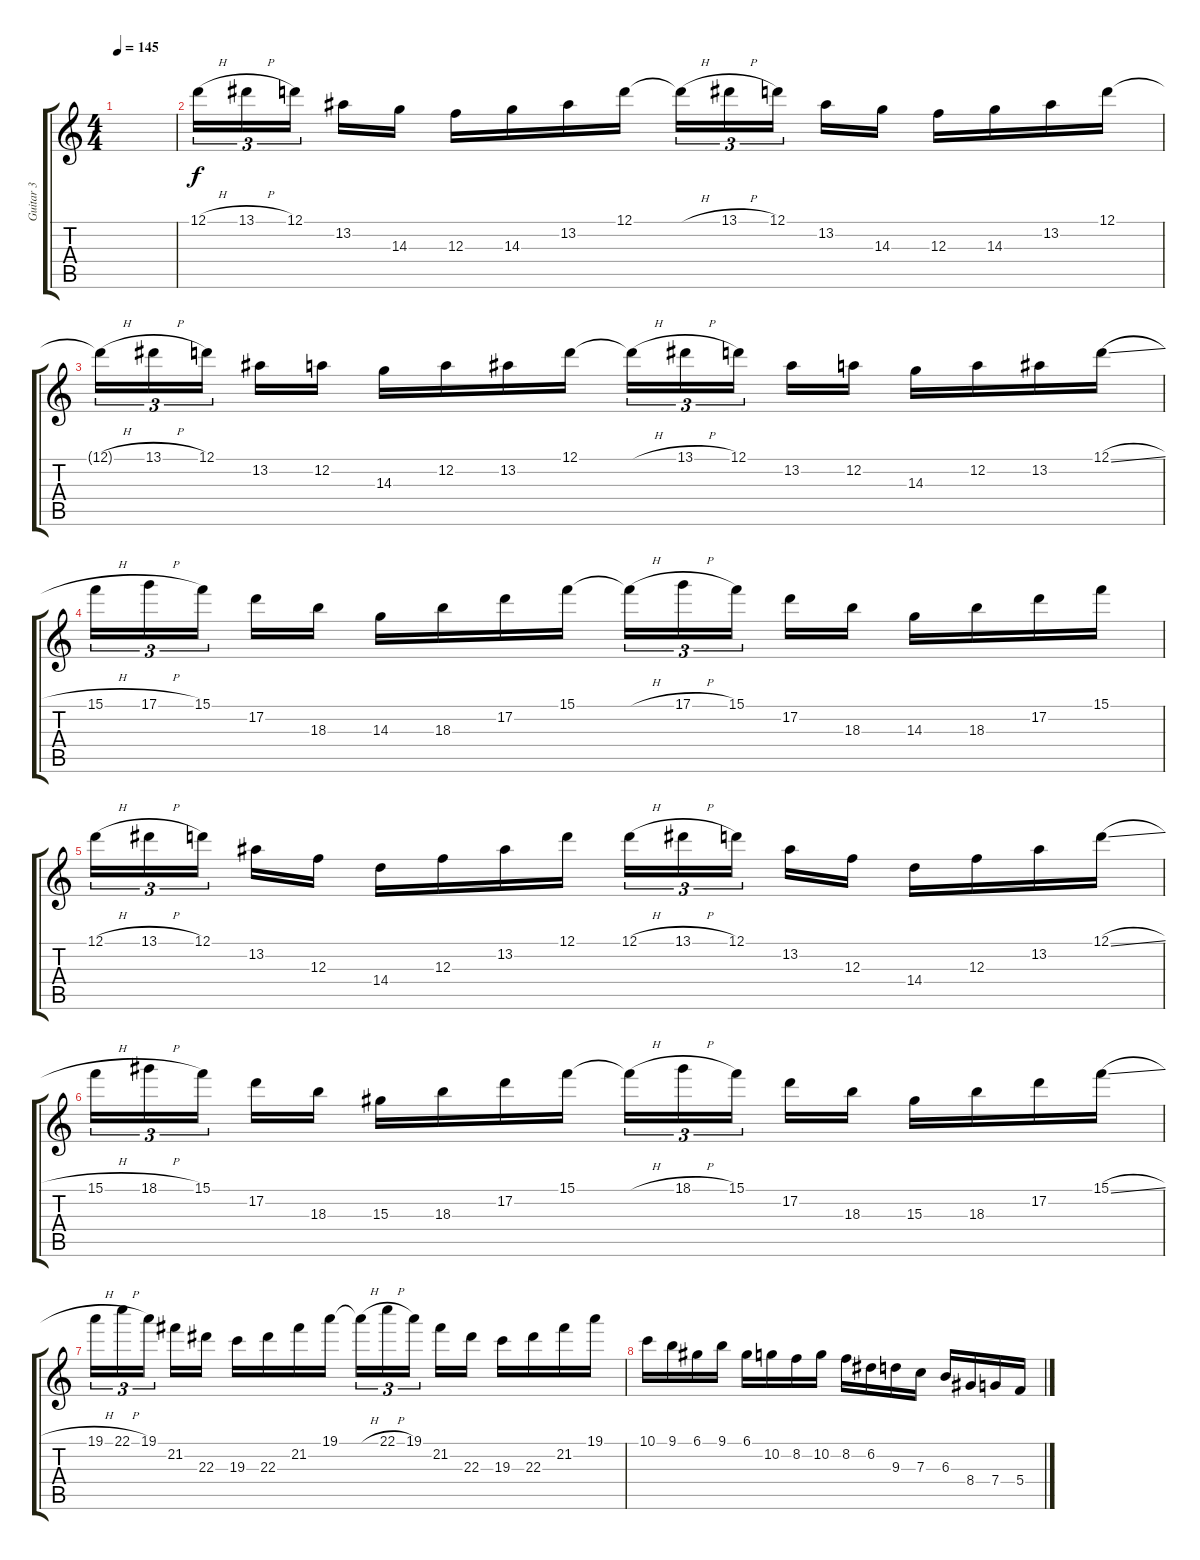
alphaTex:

\track ("Guitar 3" "Guitar 3") {instrument distortionguitar}
\staff {score tabs}
\tuning (D4 A3 F3 C3 G2 D2) {hide}
\ts (4 4)
\tempo 145
\clef g2
\ks c
|
12.1{h}.16{tu (3 2)} 13.1{h}.16{tu (3 2)} 12.1.16{tu (3 2) beam splitsecondary} 13.2.16 14.3.16 12.3.16 14.3.16 13.2.16 12.1.16 12.1{h t}.16{tu (3 2)} 13.1{h}.16{tu (3 2)} 12.1.16{tu (3 2) beam splitsecondary} 13.2.16 14.3.16 12.3.16 14.3.16 13.2.16 12.1.16 |
12.1{h t}.16{tu (3 2)} 13.1{h}.16{tu (3 2)} 12.1.16{tu (3 2) beam splitsecondary} 13.2.16 12.2.16 14.3.16 12.2.16 13.2.16 12.1.16 12.1{h t}.16{tu (3 2)} 13.1{h}.16{tu (3 2)} 12.1.16{tu (3 2) beam splitsecondary} 13.2.16 12.2.16 14.3.16 12.2.16 13.2.16 12.1{sl}.16 |
15.1{h}.16{tu (3 2)} 17.1{h}.16{tu (3 2)} 15.1.16{tu (3 2) beam splitsecondary} 17.2.16 18.3.16 14.3.16 18.3.16 17.2.16 15.1.16 15.1{h t}.16{tu (3 2)} 17.1{h}.16{tu (3 2)} 15.1.16{tu (3 2) beam splitsecondary} 17.2.16 18.3.16 14.3.16 18.3.16 17.2.16 15.1.16 |
12.1{h}.16{tu (3 2)} 13.1{h}.16{tu (3 2)} 12.1.16{tu (3 2) beam splitsecondary} 13.2.16 12.3.16 14.4.16 12.3.16 13.2.16 12.1.16 12.1{h}.16{tu (3 2)} 13.1{h}.16{tu (3 2)} 12.1.16{tu (3 2) beam splitsecondary} 13.2.16 12.3.16 14.4.16 12.3.16 13.2.16 12.1{sl}.16 |
15.1{h}.16{tu (3 2)} 18.1{h}.16{tu (3 2)} 15.1.16{tu (3 2) beam splitsecondary} 17.2.16 18.3.16 15.3.16 18.3.16 17.2.16 15.1.16 15.1{h t}.16{tu (3 2)} 18.1{h}.16{tu (3 2)} 15.1.16{tu (3 2) beam splitsecondary} 17.2.16 18.3.16 15.3.16 18.3.16 17.2.16 15.1{sl}.16 |
19.1{h}.16{tu (3 2)} 22.1{h}.16{tu (3 2)} 19.1.16{tu (3 2) beam splitsecondary} 21.2.16 22.3.16 19.3.16 22.3.16 21.2.16 19.1.16 19.1{h t}.16{tu (3 2)} 22.1{h}.16{tu (3 2)} 19.1.16{tu (3 2) beam splitsecondary} 21.2.16 22.3.16 19.3.16 22.3.16 21.2.16 19.1.16 |
10.1.16 9.1.16 6.1.16 9.1.16 6.1.16 10.2.16 8.2.16 10.2.16 8.2.16 6.2.16 9.3.16 7.3.16 6.3.16 8.4.16 7.4.16 5.4.16
